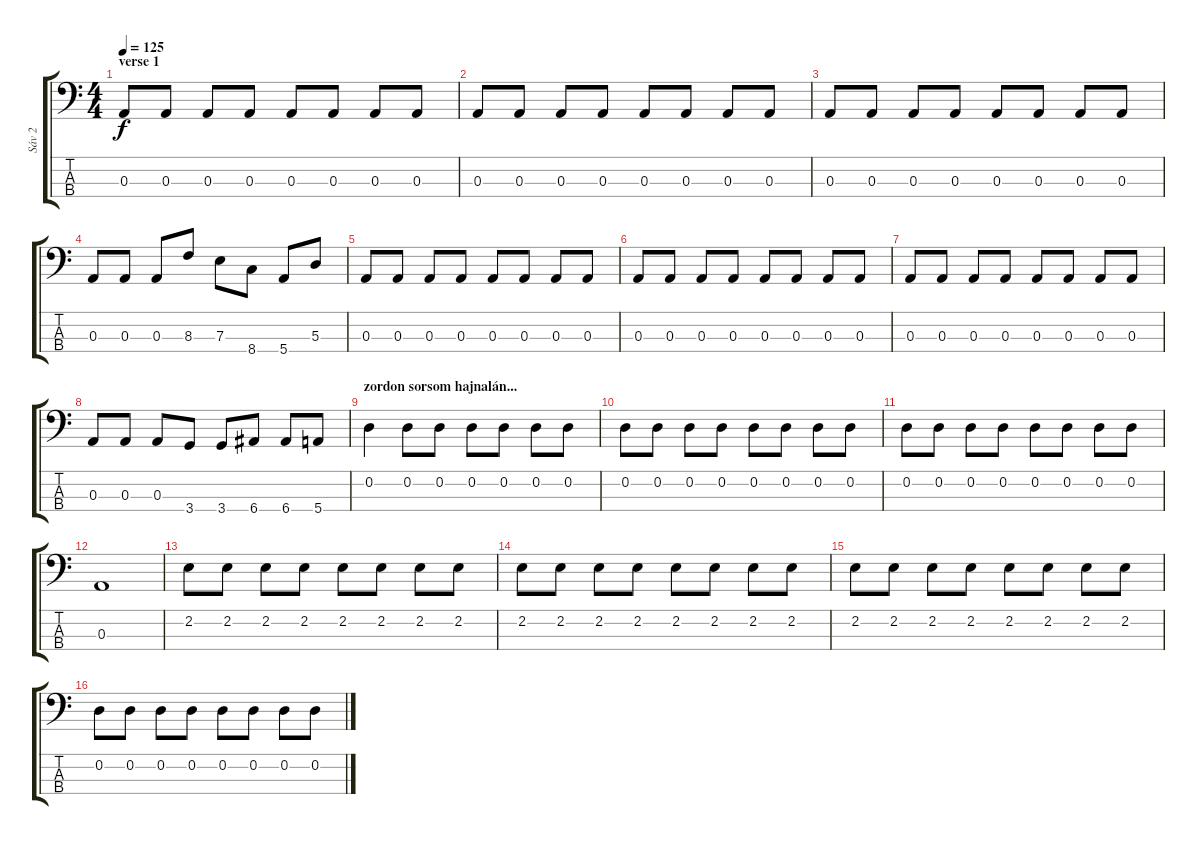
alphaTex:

\track ("Sáv 2" "Sáv 2") {instrument electricbassfinger}
\staff {score tabs}
\tuning (G2 D2 A1 E1) {hide}
\ts (4 4)
\section ("" "verse 1")
\tempo 125
\clef f4
\ks c
0.3.8{dy f} 0.3.8 0.3.8 0.3.8 0.3.8 0.3.8 0.3.8 0.3.8 |
0.3.8 0.3.8 0.3.8 0.3.8 0.3.8 0.3.8 0.3.8 0.3.8 |
0.3.8 0.3.8 0.3.8 0.3.8 0.3.8 0.3.8 0.3.8 0.3.8 |
0.3.8 0.3.8 0.3.8 8.3.8 7.3.8 8.4.8 5.4.8 5.3.8 |
0.3.8 0.3.8 0.3.8 0.3.8 0.3.8 0.3.8 0.3.8 0.3.8 |
0.3.8 0.3.8 0.3.8 0.3.8 0.3.8 0.3.8 0.3.8 0.3.8 |
0.3.8 0.3.8 0.3.8 0.3.8 0.3.8 0.3.8 0.3.8 0.3.8 |
0.3.8 0.3.8 0.3.8 3.4.8 3.4.8 6.4.8 6.4.8 5.4.8 |
\section ("" "zordon sorsom hajnalán...")
0.2.4 0.2.8 0.2.8 0.2.8 0.2.8 0.2.8 0.2.8 |
0.2.8 0.2.8 0.2.8 0.2.8 0.2.8 0.2.8 0.2.8 0.2.8 |
0.2.8 0.2.8 0.2.8 0.2.8 0.2.8 0.2.8 0.2.8 0.2.8 |
0.3.1 |
2.2.8 2.2.8 2.2.8 2.2.8 2.2.8 2.2.8 2.2.8 2.2.8 |
2.2.8 2.2.8 2.2.8 2.2.8 2.2.8 2.2.8 2.2.8 2.2.8 |
2.2.8 2.2.8 2.2.8 2.2.8 2.2.8 2.2.8 2.2.8 2.2.8 |
0.2.8 0.2.8 0.2.8 0.2.8 0.2.8 0.2.8 0.2.8 0.2.8
